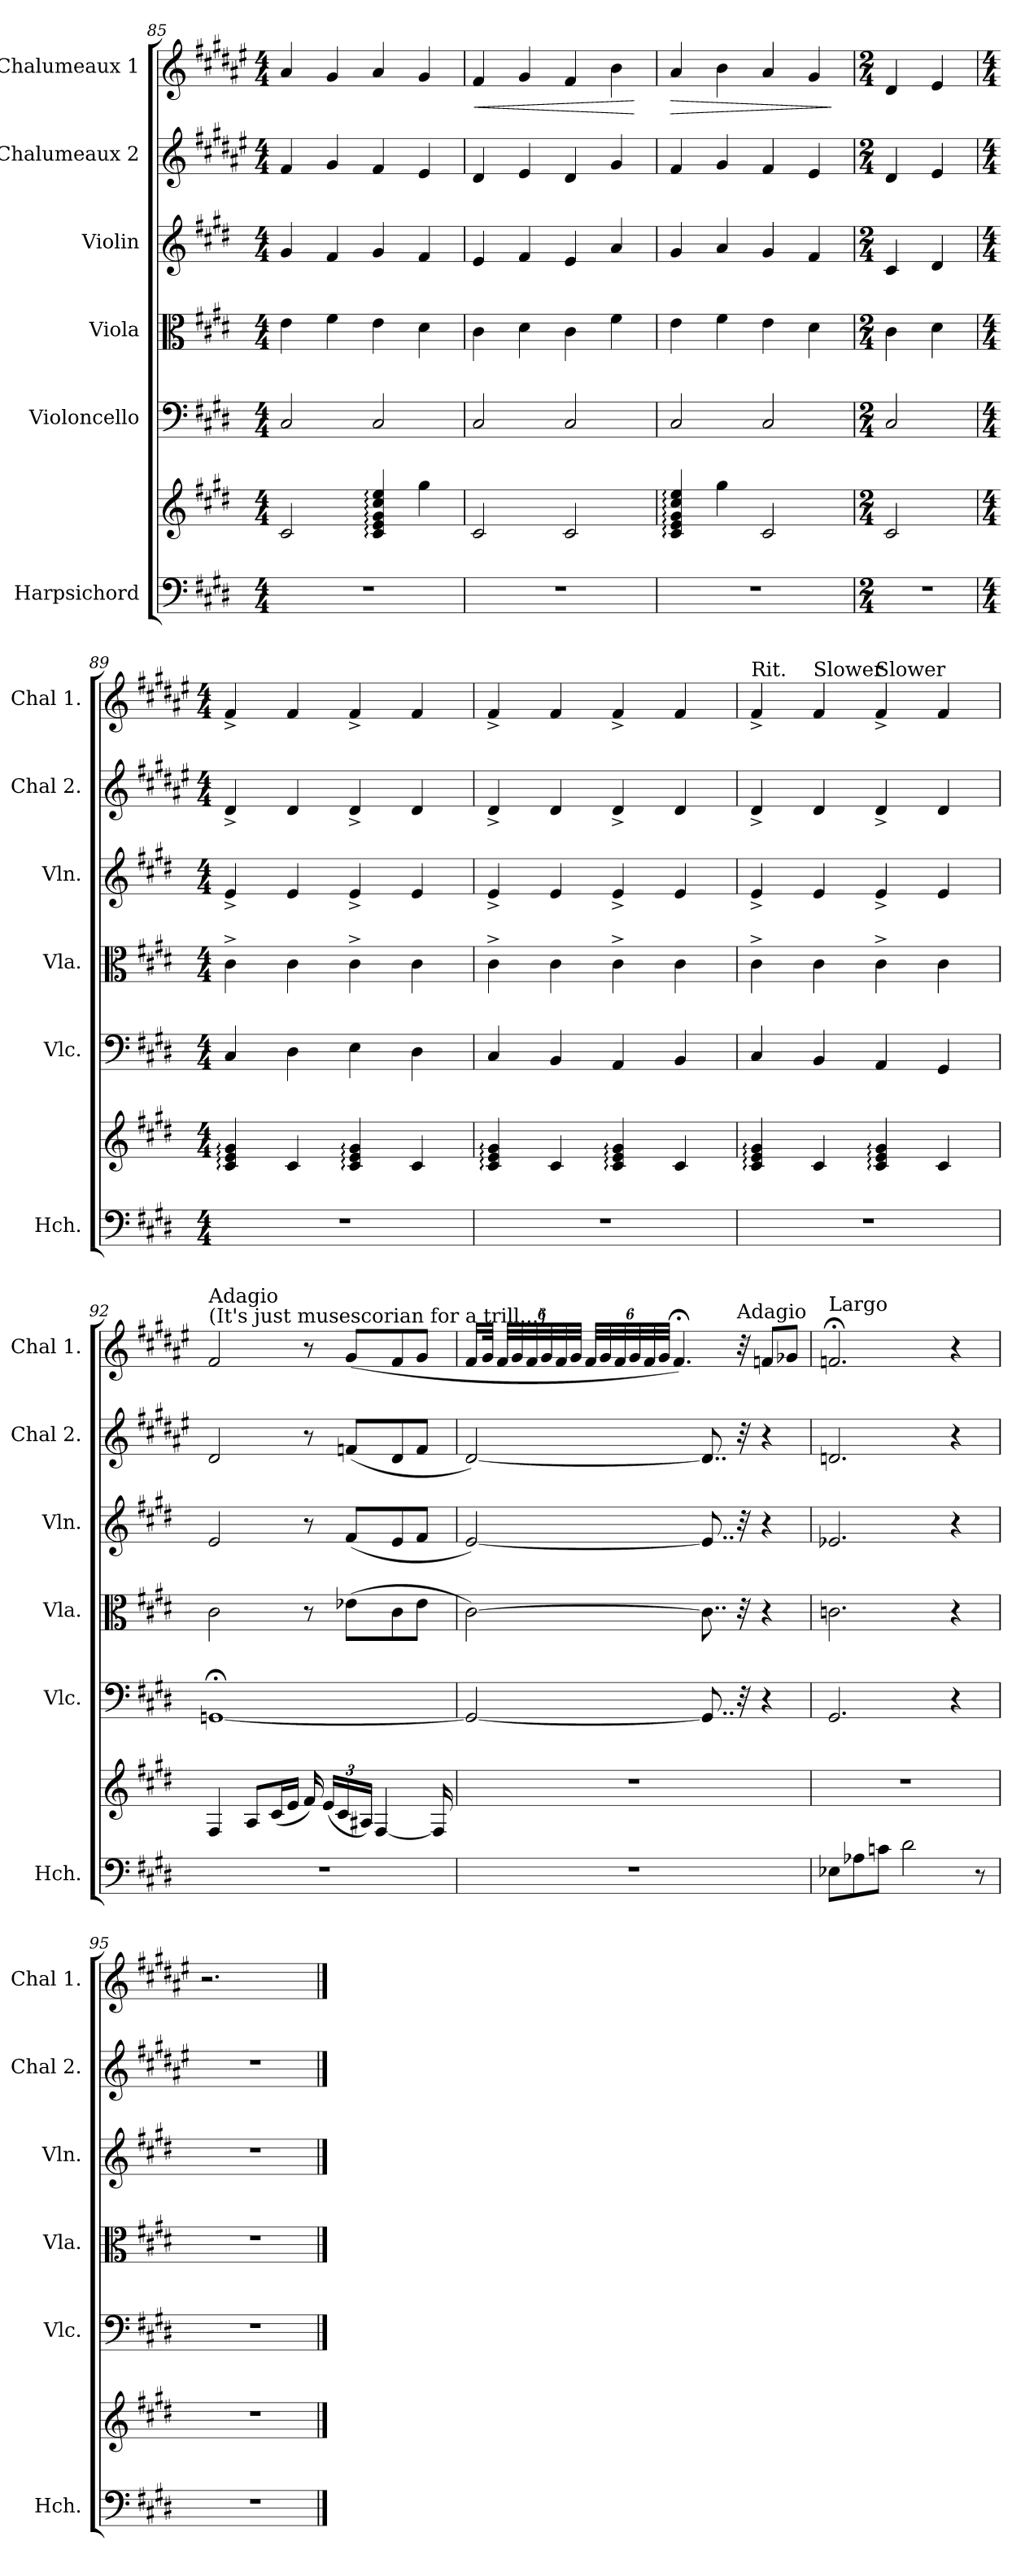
**kern	**kern	**kern	**kern	**kern	**kern	**kern	**dynam
*part6	*part6	*part5	*part4	*part3	*part2	*part1	*part1
*staff7	*staff6	*staff5	*staff4	*staff3	*staff2	*staff1	*staff1
*I"Harpsichord	*	*I"Violoncello	*I"Viola	*I"Violin	*I"Chalumeaux 2	*I"Chalumeaux 1	*
*I'Hch.	*	*I'Vlc.	*I'Vla.	*I'Vln.	*I'Chal 2.	*I'Chal 1.	*
*clefF4	*clefG2	*clefF4	*clefC3	*clefG2	*clefG2	*clefG2	*
*	*	*	*	*	*ITrd1c2	*ITrd1c2	*
*k[f#c#g#d#]	*k[f#c#g#d#]	*k[f#c#g#d#]	*k[f#c#g#d#]	*k[f#c#g#d#]	*k[f#c#g#d#]	*k[f#c#g#d#]	*
*E:	*E:	*E:	*E:	*E:	*E:	*E:	*
*M4/4	*M4/4	*M4/4	*M4/4	*M4/4	*M4/4	*M4/4	*
=85	=85	=85	=85	=85	=85	=85	=85
1r	2c#/	2C#/	4e\	4g#/	4e/	4g#/	.
.	.	.	4f#\	4f#/	4f#/	4f#/	.
.	4c#/: 4e/: 4g#/: 4cc#/: 4ee/:	2C#/	4e\	4g#/	4e/	4g#/	.
.	4gg#\	.	4d#\	4f#/	4d#/	4f#/	.
=86	=86	=86	=86	=86	=86	=86	=86
!	!	!	!	!	!	!	!LO:HP:b
1r	2c#/	2C#/	4c#\	4e/	4c#/	4e/	<
.	.	.	4d#\	4f#/	4d#/	4f#/	.
.	2c#/	2C#/	4c#\	4e/	4c#/	4e/	.
.	.	.	4f#\	4a/	4f#/	4a\	.
.	.	.	.	.	.	.	[
!!LO:PB:g=z
=87	=87	=87	=87	=87	=87	=87	=87
!	!	!	!	!	!	!	!LO:HP:b
1r	4c#/: 4e/: 4g#/: 4cc#/: 4ee/:	2C#/	4e\	4g#/	4e/	4g#/	>
.	4gg#\	.	4f#\	4a/	4f#/	4a\	.
.	2c#/	2C#/	4e\	4g#/	4e/	4g#/	.
.	.	.	4d#\	4f#/	4d#/	4f#/	.
.	.	.	.	.	.	.	]
=88	=88	=88	=88	=88	=88	=88	=88
*M2/4	*M2/4	*M2/4	*M2/4	*M2/4	*M2/4	*M2/4	*
2r	2c#/	2C#/	4c#\	4c#/	4c#/	4c#/	.
.	.	.	4d#\	4d#/	4d#/	4d#/	.
=89	=89	=89	=89	=89	=89	=89	=89
*M4/4	*M4/4	*M4/4	*M4/4	*M4/4	*M4/4	*M4/4	*
1r	4c#/: 4e/: 4g#/:	4C#/	4c#^\	4e^/	4c#^/	4e^/	.
.	4c#/	4D#\	4c#\	4e/	4c#/	4e/	.
.	4c#/: 4e/: 4g#/:	4E\	4c#^\	4e^/	4c#^/	4e^/	.
.	4c#/	4D#\	4c#\	4e/	4c#/	4e/	.
=90	=90	=90	=90	=90	=90	=90	=90
1r	4c#/: 4e/: 4g#/:	4C#/	4c#^\	4e^/	4c#^/	4e^/	.
.	4c#/	4BB/	4c#\	4e/	4c#/	4e/	.
.	4c#/: 4e/: 4g#/:	4AA/	4c#^\	4e^/	4c#^/	4e^/	.
.	4c#/	4BB/	4c#\	4e/	4c#/	4e/	.
=91	=91	=91	=91	=91	=91	=91	=91
!	!	!	!	!	!	!LO:TX:a:t=Rit.	!
1r	4c#/: 4e/: 4g#/:	4C#/	4c#^\	4e^/	4c#^/	4e^/	.
!	!	!	!	!	!	!LO:TX:a:t=Slower	!
.	4c#/	4BB/	4c#\	4e/	4c#/	4e/	.
!	!	!	!	!	!	!LO:TX:a:t=Slower	!
.	4c#/: 4e/: 4g#/:	4AA/	4c#^\	4e^/	4c#^/	4e^/	.
.	4c#/	4GG#/	4c#\	4e/	4c#/	4e/	.
=92	=92	=92	=92	=92	=92	=92	=92
!	!	!	!	!	!	!LO:TX:a:t=(It's just musescorian for a trill...)	!
!	!	!	!	!	!	!LO:TX:a:t=Adagio	!
1r	4F#/	[1GGn;<	2c#\	2e/	2c#/	2e/	.
.	8A/L	.	.	.	.	.	.
.	(16c#/L	.	.	.	.	.	.
.	16e/JJ	.	.	.	.	.	.
.	16f#/)	.	8r	8r	8r	8r	.
*	*Xbrackettup	*	*	*	*	*	*
.	(24e/LL	.	.	.	.	.	.
.	24c#/	.	.	.	.	.	.
.	.	.	(8e-X\L	(8f#/L	(8e-X/L	(8f#/L	.
.	24A#X/JJ)	.	.	.	.	.	.
.	[4F#/	.	.	.	.	.	.
.	.	.	8c#\	8e/	8c#/	8e/	.
.	.	.	8e-\J	8f#/J	8e-/J	8f#/J	.
.	16F#/]	.	.	.	.	.	.
!!LO:PB:g=z
=93	=93	=93	=93	=93	=93	=93	=93
1r	1r	2GG/_	[2c#\)	[2e/)	[2c#/)	16e/LL	.
.	.	.	.	.	.	32f#/JJk	.
*	*	*	*	*	*	*Xbrackettup	*
.	.	.	.	.	.	48e/LLL	.
.	.	.	.	.	.	48f#/	.
.	.	.	.	.	.	48e/	.
.	.	.	.	.	.	48f#/	.
.	.	.	.	.	.	48e/	.
.	.	.	.	.	.	48f#/JJJ	.
.	.	.	.	.	.	48e/LLL	.
.	.	.	.	.	.	48f#/	.
.	.	.	.	.	.	48e/	.
.	.	.	.	.	.	48f#/	.
.	.	.	.	.	.	48e/	.
.	.	.	.	.	.	48f#/JJJ	.
.	.	.	.	.	.	4.e;</)	.
.	.	8..GG/]	8..c#\]	8..e/]	8..c#/]	.	.
!	!	!	!	!	!	!LO:TX:a:t=Adagio	!
.	.	32r	32r	32r	32r	32r	.
.	.	4r	4r	4r	4r	8e-X/L	.
.	.	.	.	.	.	8f-X/J	.
=94	=94	=94	=94	=94	=94	=94	=94
!	!	!	!	!	!	!LO:TX:a:t=Largo	!
8E-X\L	1r	2.GG#/	2.cn\	2.e-X/	2.cn/	2.e-X;</	.
8A-X\	.	.	.	.	.	.	.
8cn\J	.	.	.	.	.	.	.
2d#\	.	.	.	.	.	.	.
.	.	4r	4r	4r	4r	4r	.
8r	.	.	.	.	.	.	.
!!LO:PB:g=z
=95	=95	=95	=95	=95	=95	=95	=95
1r	1r	1r	1r	1r	1r	2.r	.
.	.	.	.	.	.	4a\yy	.
==	==	==	==	==	==	==	==
*-	*-	*-	*-	*-	*-	*-	*-
